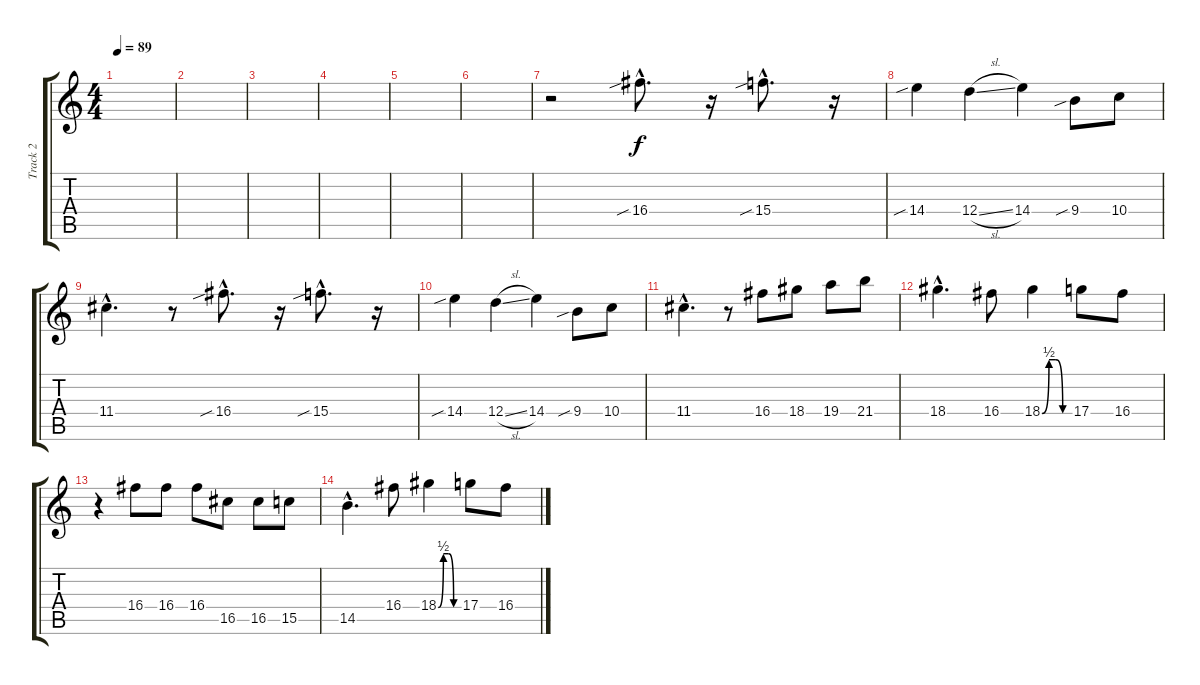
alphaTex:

\track ("Track 2" "Track 2") {instrument distortionguitar}
\staff {score tabs}
\tuning (E4 B3 G3 D3 A2 B1) {hide}
\ts (4 4)
\tempo 89
\clef g2
\ks c
|
|
|
|
|
|
r.2 16.4{sib hac}.8{d} r.16 15.4{sib hac}.8{d} r.16 |
14.4{sib}.4 12.4{sl}.4 14.4.4 9.4{sib}.8 10.4.8 |
11.4{hac}.4{d} r.8 16.4{sib hac}.8{d} r.16 15.4{sib hac}.8{d} r.16 |
14.4{sib}.4 12.4{sl}.4 14.4.4 9.4{sib}.8 10.4.8 |
11.4{hac}.4{d} r.8 16.4.8 18.4.8 19.4.8 21.4.8 |
18.4{hac}.4{d} 16.4.8 18.4{be (custom 0 0 15 2 30 2 45 0 60 0)}.4 17.4.8 16.4.8 |
r.4 16.4.8 16.4.8 16.4.8 16.5.8 16.5.8 15.5.8 |
14.5{hac}.4{d} 16.4.8 18.4{be (custom 0 0 15 2 30 2 45 0 60 0)}.4 17.4.8 16.4.8
